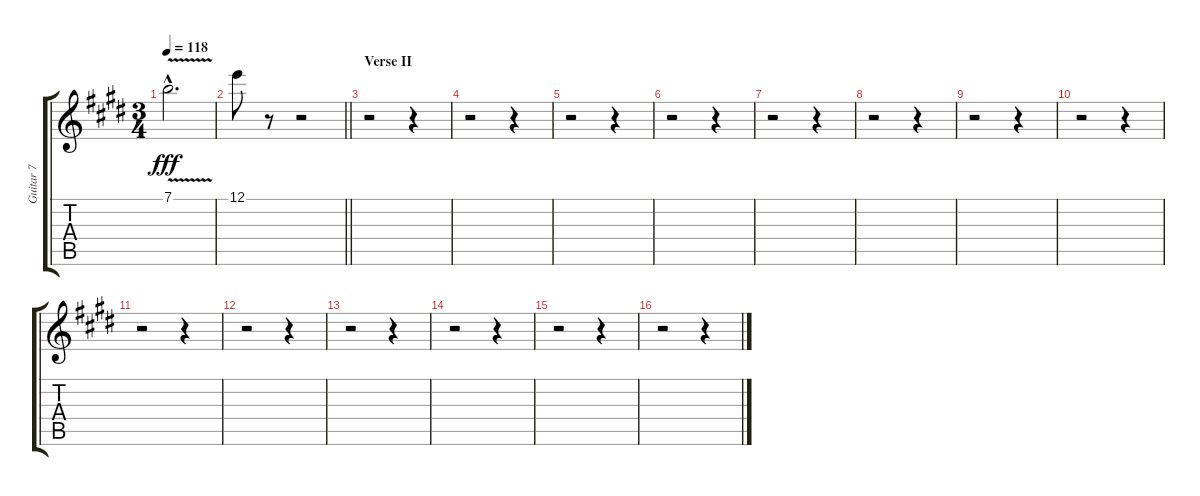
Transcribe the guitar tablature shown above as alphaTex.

\track ("Guitar 7" "Guitar 7") {instrument distortionguitar}
\staff {score tabs}
\tuning (E4 B3 G3 D3 A2 E2) {hide}
\ts (3 4)
\tempo 118
\clef g2
\ks e
7.1{v hac}.2{d dy fff} |
\barLineRight lightlight
12.1.8 r.8 r.2 |
\section ("" "Verse II")
r.2 r.4 |
r.2 r.4 |
r.2 r.4 |
r.2 r.4 |
r.2 r.4 |
r.2 r.4 |
r.2 r.4 |
r.2 r.4 |
r.2 r.4 |
r.2 r.4 |
r.2 r.4 |
r.2 r.4 |
r.2 r.4 |
r.2 r.4
